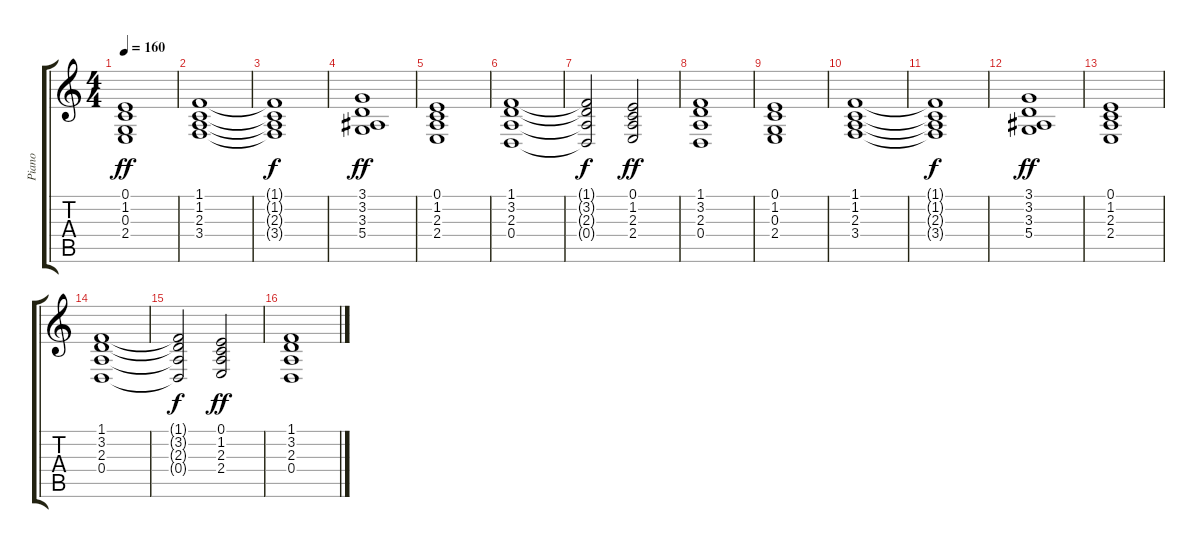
\track ("Piano" "Piano") {instrument synthstrings2}
\staff {score tabs}
\tuning (E4 B3 G3 D3 A2 E2) {hide}
\ts (4 4)
\tempo 160
\clef g2
\ks c
(0.1 1.2 0.3 2.4).1{dy ff} |
(1.1 1.2 2.3 3.4).1 |
(1.1{t} 1.2{t} 2.3{t} 3.4{t}).1{dy f} |
(3.1 3.2 3.3 5.4).1{dy ff} |
(0.1 1.2 2.3 2.4).1 |
(1.1 3.2 2.3 0.4).1 |
(1.1{t} 3.2{t} 2.3{t} 0.4{t}).2{dy f} (0.1 1.2 2.3 2.4).2{dy ff} |
(1.1 3.2 2.3 0.4).1 |
(0.1 1.2 0.3 2.4).1 |
(1.1 1.2 2.3 3.4).1 |
(1.1{t} 1.2{t} 2.3{t} 3.4{t}).1{dy f} |
(3.1 3.2 3.3 5.4).1{dy ff} |
(0.1 1.2 2.3 2.4).1 |
(1.1 3.2 2.3 0.4).1 |
(1.1{t} 3.2{t} 2.3{t} 0.4{t}).2{dy f} (0.1 1.2 2.3 2.4).2{dy ff} |
(1.1 3.2 2.3 0.4).1
